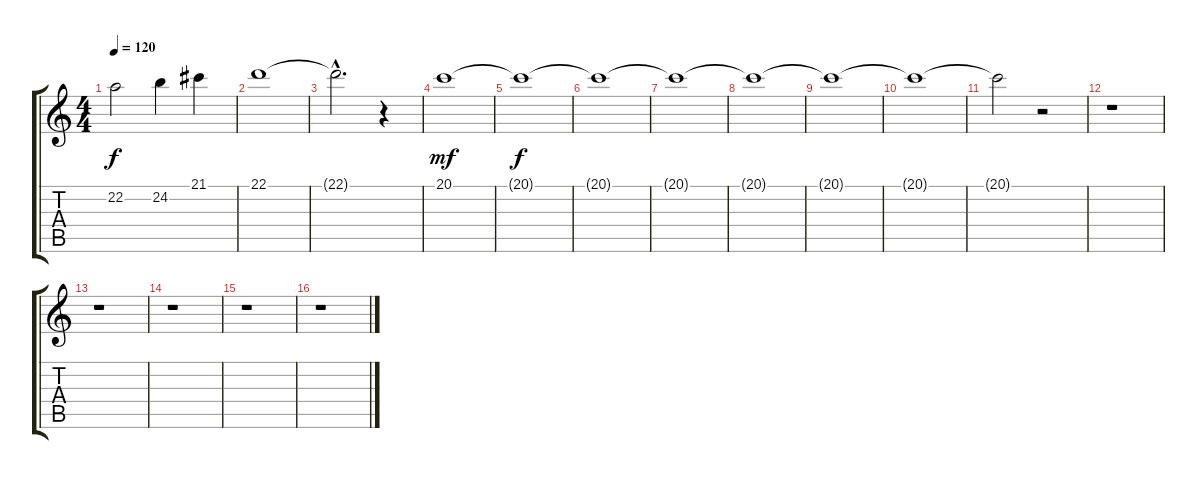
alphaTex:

\track "" {instrument stringensemble2}
\staff {score tabs}
\tuning (E4 B3 G3 D3 A2 E2) {hide}
\ts (4 4)
\tempo 120
\clef g2
\ks c
22.2.2{dy f} 24.2.4 21.1.4 |
22.1.1 |
22.1{hac t}.2{d} r.4 |
20.1.1{dy mf} |
20.1{t}.1{dy f} |
20.1{t}.1 |
20.1{t}.1 |
20.1{t}.1 |
20.1{t}.1 |
20.1{t}.1 |
20.1{t}.2 r.2 |
r.1 |
r.1 |
r.1 |
r.1 |
r.1
